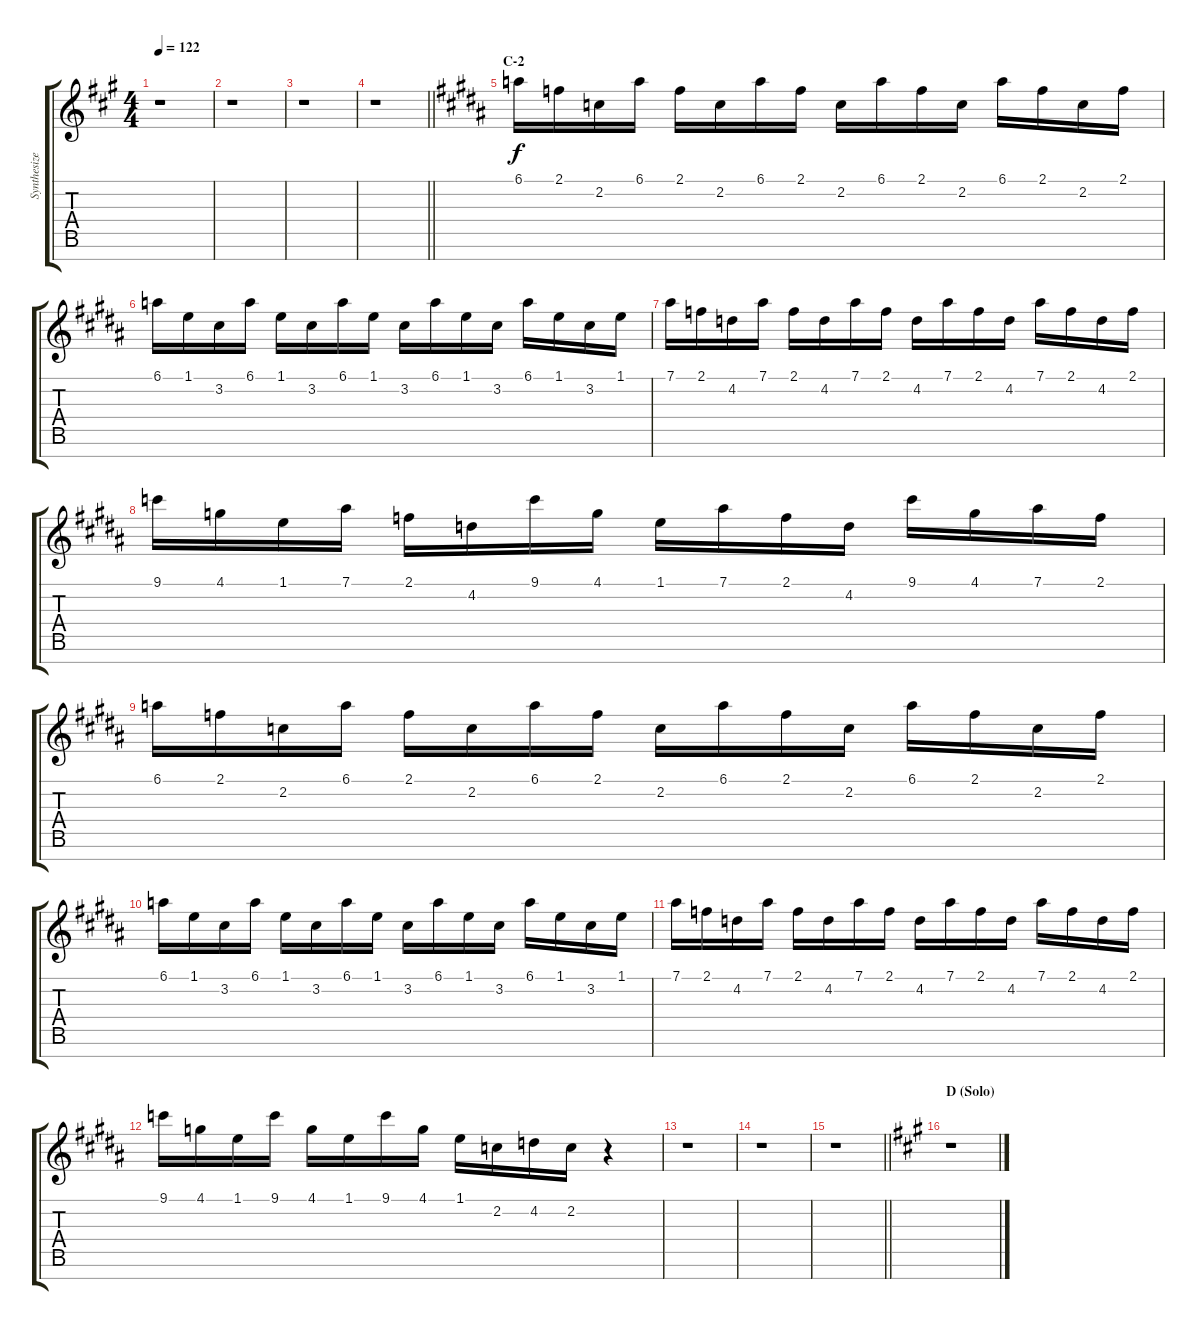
\track ("Synthesizer I" "Synthesize") {instrument lead2sawtooth}
\staff {score tabs}
\tuning (Eb5 Bb4 Gb4 Db4 Ab3 Eb3 Bb2) {hide}
\ts (4 4)
\tempo 122
\clef g2
\ks a
r.1{dy f} |
r.1 |
r.1 |
\barLineRight lightlight
r.1 |
\section ("" "C-2")
\ks b
6.1.16{balance 8} 2.1.16 2.2.16 6.1.16 2.1.16 2.2.16 6.1.16 2.1.16 2.2.16 6.1.16 2.1.16 2.2.16 6.1.16 2.1.16 2.2.16 2.1.16 |
6.1.16 1.1.16 3.2.16 6.1.16 1.1.16 3.2.16 6.1.16 1.1.16 3.2.16 6.1.16 1.1.16 3.2.16 6.1.16 1.1.16 3.2.16 1.1.16 |
7.1.16 2.1.16 4.2.16 7.1.16 2.1.16 4.2.16 7.1.16 2.1.16 4.2.16 7.1.16 2.1.16 4.2.16 7.1.16 2.1.16 4.2.16 2.1.16 |
9.1.16 4.1.16 1.1.16 7.1.16 2.1.16 4.2.16 9.1.16 4.1.16 1.1.16 7.1.16 2.1.16 4.2.16 9.1.16 4.1.16 7.1.16 2.1.16 |
6.1.16 2.1.16 2.2.16 6.1.16 2.1.16 2.2.16 6.1.16 2.1.16 2.2.16 6.1.16 2.1.16 2.2.16 6.1.16 2.1.16 2.2.16 2.1.16 |
6.1.16 1.1.16 3.2.16 6.1.16 1.1.16 3.2.16 6.1.16 1.1.16 3.2.16 6.1.16 1.1.16 3.2.16 6.1.16 1.1.16 3.2.16 1.1.16 |
7.1.16 2.1.16 4.2.16 7.1.16 2.1.16 4.2.16 7.1.16 2.1.16 4.2.16 7.1.16 2.1.16 4.2.16 7.1.16 2.1.16 4.2.16 2.1.16 |
9.1.16 4.1.16 1.1.16 9.1.16 4.1.16 1.1.16 9.1.16 4.1.16 1.1.16 2.2.16 4.2.16 2.2.16 r.4 |
r.1 |
r.1 |
\barLineRight lightlight
r.1 |
\section ("" "D (Solo)")
\ks a
r.1
